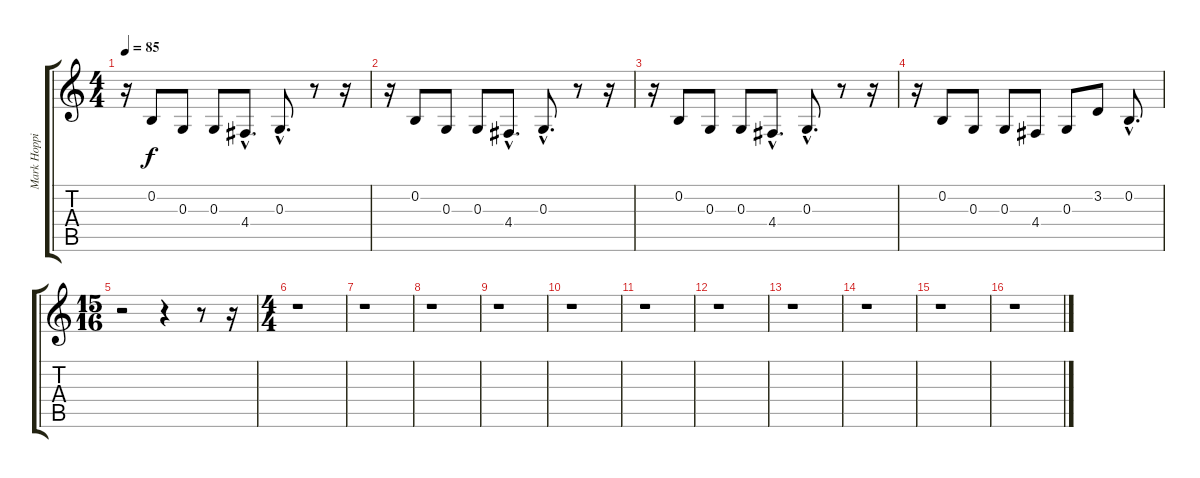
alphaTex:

\track ("Mark Hoppis" "Mark Hoppi") {instrument altosax}
\staff {score tabs}
\tuning (E4 B3 G3 D3 A2 E2) {hide}
\ts (4 4)
\tempo 85
\clef g2
\ks c
r.16{dy f} 0.2.8 0.3.8 0.3.8 4.4{hac}.8{d} 0.3{hac}.8{d} r.8 r.16 |
r.16 0.2.8 0.3.8 0.3.8 4.4{hac}.8{d} 0.3{hac}.8{d} r.8 r.16 |
r.16 0.2.8 0.3.8 0.3.8 4.4{hac}.8{d} 0.3{hac}.8{d} r.8 r.16 |
r.16 0.2.8 0.3.8 0.3.8 4.4.8 0.3.8 3.2.8 0.2{hac}.8{d} |
\ts (15 16)
r.2 r.4 r.8 r.16 |
\ts (4 4)
r.1 |
r.1 |
r.1 |
r.1 |
r.1 |
r.1 |
r.1 |
r.1 |
r.1 |
r.1 |
r.1
